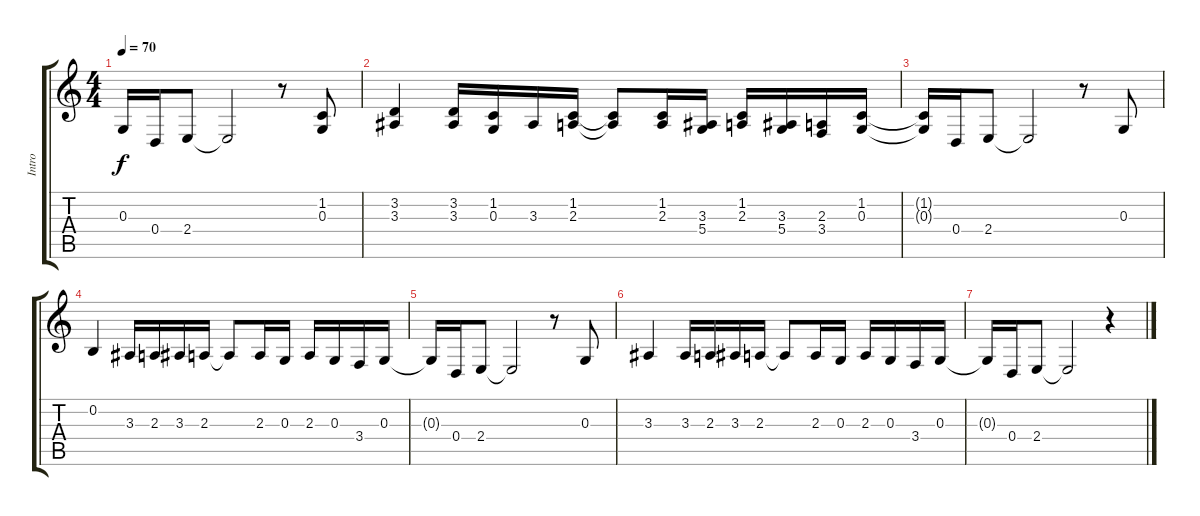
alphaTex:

\track ("Intro" "Intro") {instrument stringensemble1}
\staff {score tabs}
\tuning (E4 B3 G3 D3 A2 E2) {hide}
\ts (4 4)
\tempo 70
\clef g2
\ks c
0.3{t}.16{dy f} 0.4.16 2.4.8 2.4{t}.2 r.8 (1.2 0.3).8 |
(3.2 3.3).4 (3.2 3.3).16 (1.2 0.3).16 3.3.16 (1.2 2.3).16 (1.2{t} 2.3{t}).8 (1.2 2.3).16 (3.3 5.4).16 (1.2 2.3).16 (3.3 5.4).16 (2.3 3.4).16 (1.2 0.3).16 |
(1.2{t} 0.3{t}).16 0.4.16 2.4.8 2.4{t}.2 r.8 0.3.8 |
0.2.4 3.3.16 2.3.16 3.3.16 2.3.16 2.3{t}.8 2.3.16 0.3.16 2.3.16 0.3.16 3.4.16 0.3.16 |
0.3{t}.16 0.4.16 2.4.8 2.4{t}.2 r.8 0.3.8 |
3.3.4 3.3.16 2.3.16 3.3.16 2.3.16 2.3{t}.8 2.3.16 0.3.16 2.3.16 0.3.16 3.4.16 0.3.16 |
0.3{t}.16 0.4.16 2.4.8 2.4{t}.2 r.4
